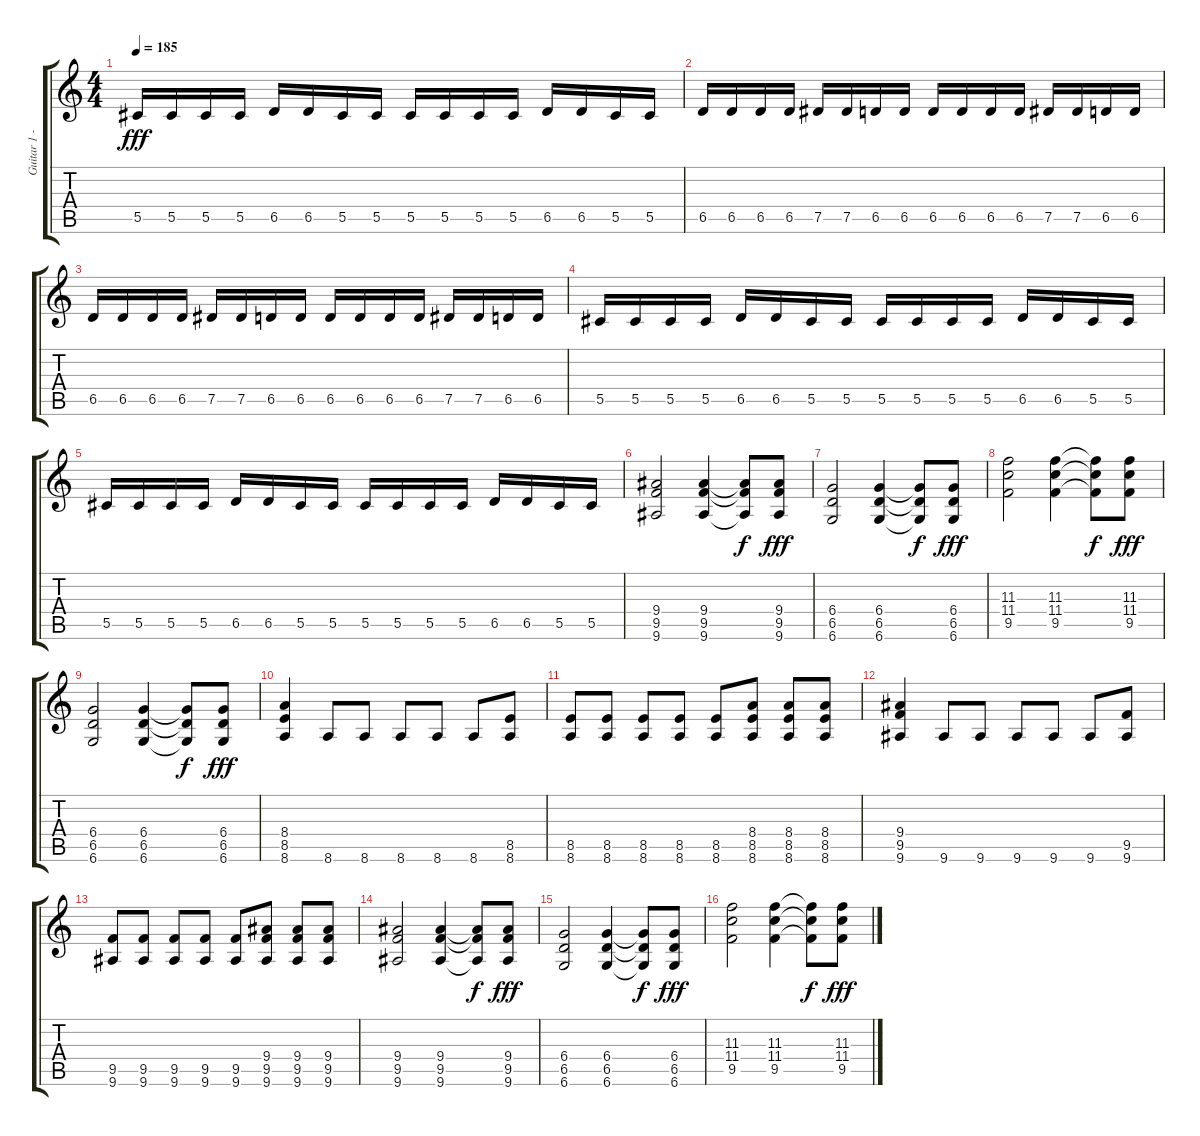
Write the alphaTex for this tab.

\track ("Guitar 1 - Daron" "Guitar 1 -") {instrument distortionguitar}
\staff {score tabs}
\tuning (Eb4 Bb3 Gb3 Db3 Ab2 Db2) {hide}
\ts (4 4)
\tempo 185
\clef g2
\ks c
5.5.16{dy fff} 5.5.16 5.5.16 5.5.16 6.5.16 6.5.16 5.5.16 5.5.16 5.5.16 5.5.16 5.5.16 5.5.16 6.5.16 6.5.16 5.5.16 5.5.16 |
6.5.16 6.5.16 6.5.16 6.5.16 7.5.16 7.5.16 6.5.16 6.5.16 6.5.16 6.5.16 6.5.16 6.5.16 7.5.16 7.5.16 6.5.16 6.5.16 |
6.5.16 6.5.16 6.5.16 6.5.16 7.5.16 7.5.16 6.5.16 6.5.16 6.5.16 6.5.16 6.5.16 6.5.16 7.5.16 7.5.16 6.5.16 6.5.16 |
5.5.16 5.5.16 5.5.16 5.5.16 6.5.16 6.5.16 5.5.16 5.5.16 5.5.16 5.5.16 5.5.16 5.5.16 6.5.16 6.5.16 5.5.16 5.5.16 |
5.5.16 5.5.16 5.5.16 5.5.16 6.5.16 6.5.16 5.5.16 5.5.16 5.5.16 5.5.16 5.5.16 5.5.16 6.5.16 6.5.16 5.5.16 5.5.16 |
(9.4 9.5 9.6).2 (9.4 9.5 9.6).4 (9.4{t} 9.5{t} 9.6{t}).8{dy f} (9.4 9.5 9.6).8{dy fff} |
(6.4 6.5 6.6).2 (6.4 6.5 6.6).4 (6.4{t} 6.5{t} 6.6{t}).8{dy f} (6.4 6.5 6.6).8{dy fff} |
(11.3 11.4 9.5).2 (11.3 11.4 9.5).4 (11.3{t} 11.4{t} 9.5{t}).8{dy f} (11.3 11.4 9.5).8{dy fff} |
(6.4 6.5 6.6).2 (6.4 6.5 6.6).4 (6.4{t} 6.5{t} 6.6{t}).8{dy f} (6.4 6.5 6.6).8{dy fff} |
(8.4 8.5 8.6).4 8.6.8 8.6.8 8.6.8 8.6.8 8.6.8 (8.5 8.6).8 |
(8.5 8.6).8 (8.5 8.6).8 (8.5 8.6).8 (8.5 8.6).8 (8.5 8.6).8 (8.4 8.5 8.6).8 (8.4 8.5 8.6).8 (8.4 8.5 8.6).8 |
(9.4 9.5 9.6).4 9.6.8 9.6.8 9.6.8 9.6.8 9.6.8 (9.5 9.6).8 |
(9.5 9.6).8 (9.5 9.6).8 (9.5 9.6).8 (9.5 9.6).8 (9.5 9.6).8 (9.4 9.5 9.6).8 (9.4 9.5 9.6).8 (9.4 9.5 9.6).8 |
(9.4 9.5 9.6).2 (9.4 9.5 9.6).4 (9.4{t} 9.5{t} 9.6{t}).8{dy f} (9.4 9.5 9.6).8{dy fff} |
(6.4 6.5 6.6).2 (6.4 6.5 6.6).4 (6.4{t} 6.5{t} 6.6{t}).8{dy f} (6.4 6.5 6.6).8{dy fff} |
(11.3 11.4 9.5).2 (11.3 11.4 9.5).4 (11.3{t} 11.4{t} 9.5{t}).8{dy f} (11.3 11.4 9.5).8{dy fff}
